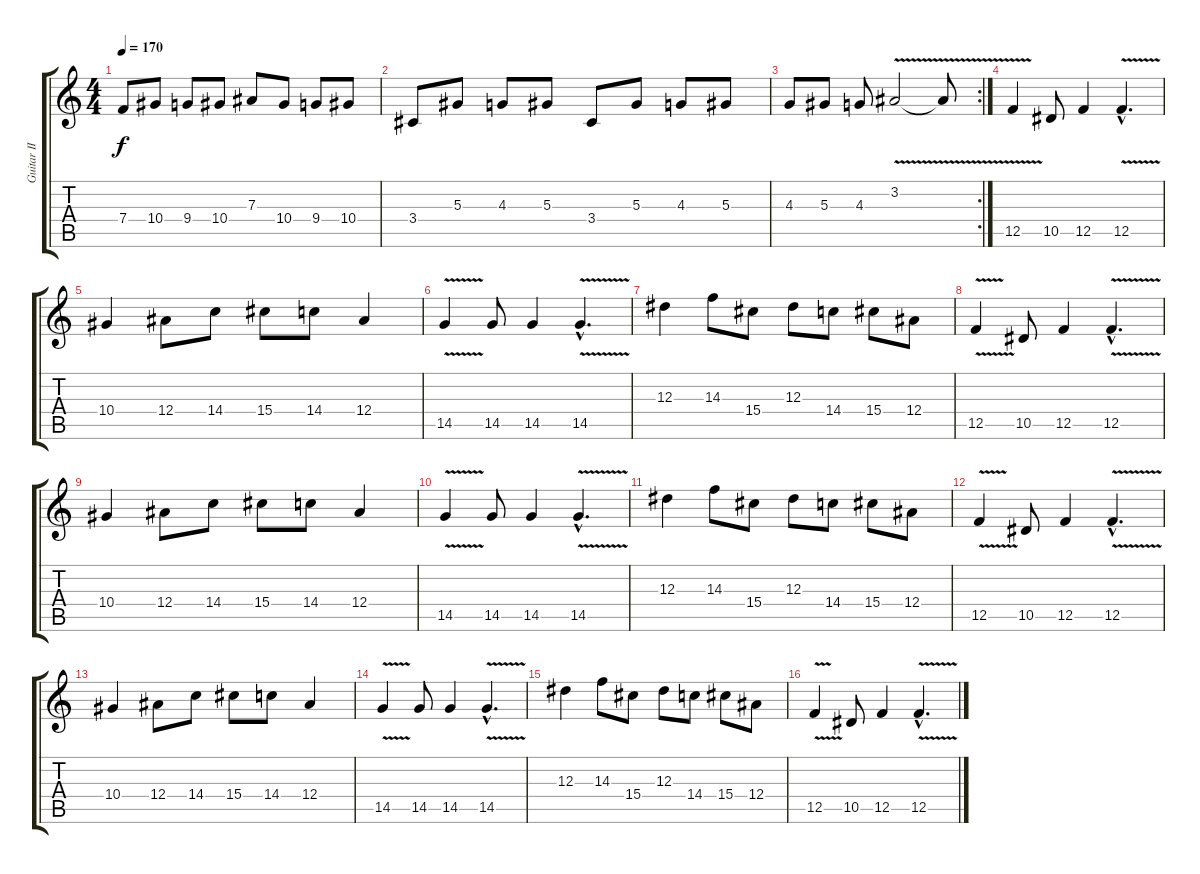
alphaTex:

\track ("Guitar II" "Guitar II") {instrument distortionguitar}
\staff {score tabs}
\tuning (C4 G3 Eb3 Bb2 F2 C2) {hide}
\ts (4 4)
\tempo 170
\clef g2
\ks c
7.4.8{dy f} 10.4.8 9.4.8 10.4.8 7.3.8 10.4.8 9.4.8 10.4.8 |
3.4.8 5.3.8 4.3.8 5.3.8 3.4.8 5.3.8 4.3.8 5.3.8 |
\rc 2
4.3.8 5.3.8 4.3.8 3.2{v}.2 3.2{t}.8 |
12.5{v}.4 10.5.8 12.5.4 12.5{v hac}.4{d} |
10.4.4 12.4.8 14.4.8 15.4.8 14.4.8 12.4.4 |
14.5{v}.4 14.5.8 14.5.4 14.5{v hac}.4{d} |
12.3.4 14.3.8 15.4.8 12.3.8 14.4.8 15.4.8 12.4.8 |
12.5{v}.4 10.5.8 12.5.4 12.5{v hac}.4{d} |
10.4.4 12.4.8 14.4.8 15.4.8 14.4.8 12.4.4 |
14.5{v}.4 14.5.8 14.5.4 14.5{v hac}.4{d} |
12.3.4 14.3.8 15.4.8 12.3.8 14.4.8 15.4.8 12.4.8 |
12.5{v}.4 10.5.8 12.5.4 12.5{v hac}.4{d} |
10.4.4 12.4.8 14.4.8 15.4.8 14.4.8 12.4.4 |
14.5{v}.4 14.5.8 14.5.4 14.5{v hac}.4{d} |
12.3.4 14.3.8 15.4.8 12.3.8 14.4.8 15.4.8 12.4.8 |
12.5{v}.4 10.5.8 12.5.4 12.5{v hac}.4{d}
